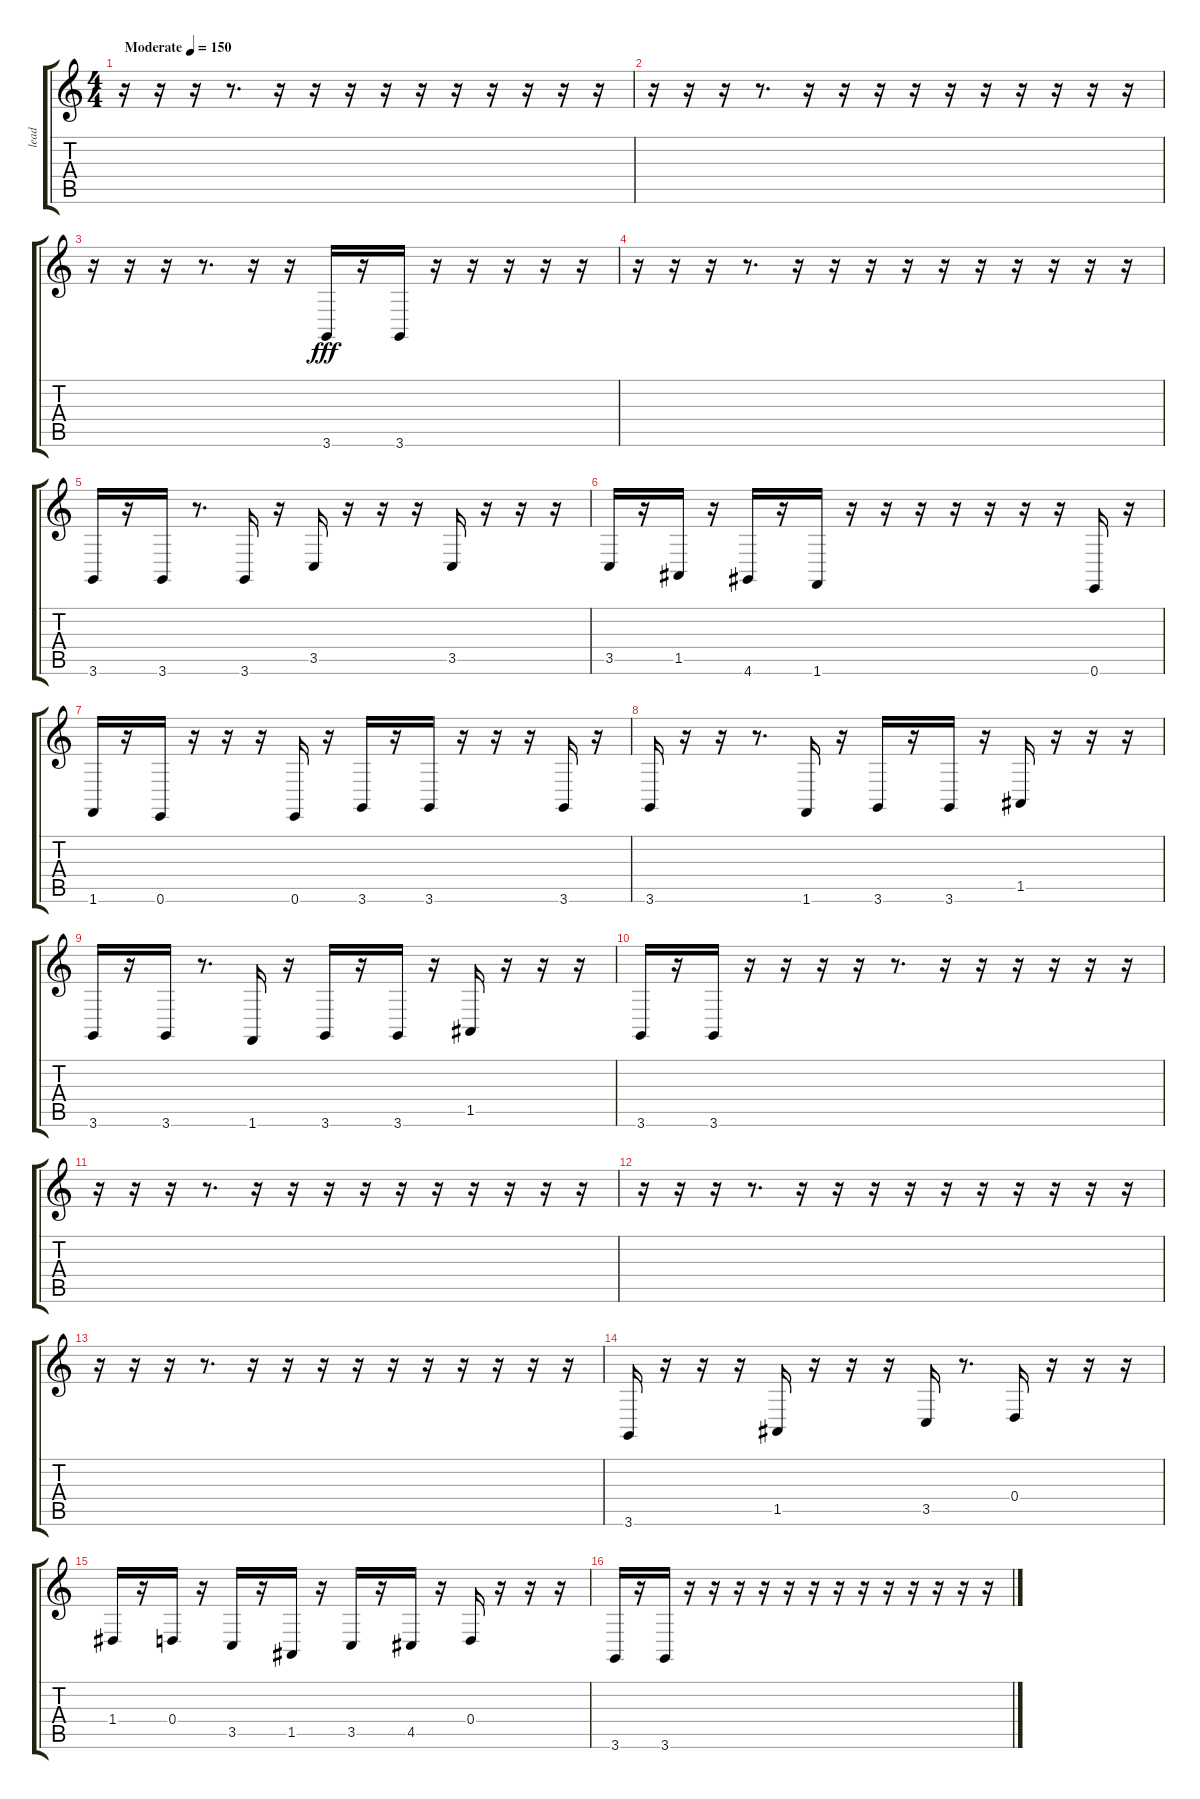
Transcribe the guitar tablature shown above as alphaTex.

\track ("lead" "lead") {instrument acousticgrandpiano}
\staff {score tabs}
\tuning (E4 B3 G3 D3 A2 E2) {hide}
\ts (4 4)
\tempo (150 "Moderate")
\clef g2
\ks c
r.16{dy fff instrument acousticgrandpiano} r.16 r.16 r.8{d} r.16 r.16 r.16 r.16 r.16 r.16 r.16 r.16 r.16 r.16 |
r.16 r.16 r.16 r.8{d} r.16 r.16 r.16 r.16 r.16 r.16 r.16 r.16 r.16 r.16 |
r.16 r.16 r.16 r.8{d} r.16 r.16 3.6.16 r.16 3.6.16 r.16 r.16 r.16 r.16 r.16 |
r.16 r.16 r.16 r.8{d} r.16 r.16 r.16 r.16 r.16 r.16 r.16 r.16 r.16 r.16 |
3.6.16 r.16 3.6.16 r.8{d} 3.6.16 r.16 3.5.16 r.16 r.16 r.16 3.5.16 r.16 r.16 r.16 |
3.5.16 r.16 1.5.16 r.16 4.6.16 r.16 1.6.16 r.16 r.16 r.16 r.16 r.16 r.16 r.16 0.6.16 r.16 |
1.6.16 r.16 0.6.16 r.16 r.16 r.16 0.6.16 r.16 3.6.16 r.16 3.6.16 r.16 r.16 r.16 3.6.16 r.16 |
3.6.16 r.16 r.16 r.8{d} 1.6.16 r.16 3.6.16 r.16 3.6.16 r.16 1.5.16 r.16 r.16 r.16 |
3.6.16 r.16 3.6.16 r.8{d} 1.6.16 r.16 3.6.16 r.16 3.6.16 r.16 1.5.16 r.16 r.16 r.16 |
3.6.16 r.16 3.6.16 r.16 r.16 r.16 r.16 r.8{d} r.16 r.16 r.16 r.16 r.16 r.16 |
r.16 r.16 r.16 r.8{d} r.16 r.16 r.16 r.16 r.16 r.16 r.16 r.16 r.16 r.16 |
r.16 r.16 r.16 r.8{d} r.16 r.16 r.16 r.16 r.16 r.16 r.16 r.16 r.16 r.16 |
r.16 r.16 r.16 r.8{d} r.16 r.16 r.16 r.16 r.16 r.16 r.16 r.16 r.16 r.16 |
3.6.16 r.16 r.16 r.16 1.5.16 r.16 r.16 r.16 3.5.16 r.8{d} 0.4.16 r.16 r.16 r.16 |
1.4.16 r.16 0.4.16 r.16 3.5.16 r.16 1.5.16 r.16 3.5.16 r.16 4.5.16 r.16 0.4.16 r.16 r.16 r.16 |
3.6.16 r.16 3.6.16 r.16 r.16 r.16 r.16 r.16 r.16 r.16 r.16 r.16 r.16 r.16 r.16 r.16
